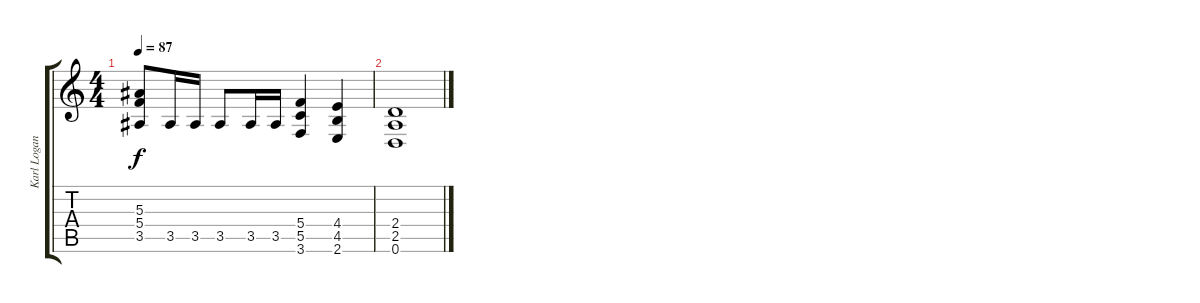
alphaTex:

\track ("Karl Logan" "Karl Logan") {instrument distortionguitar}
\staff {score tabs}
\tuning (D4 A3 F3 C3 G2 D2) {hide}
\ts (4 4)
\tempo 87
\clef g2
\ks c
(5.3 5.4 3.5).8{dy f volume 1} 3.5.16 3.5.16 3.5.8 3.5.16 3.5.16 (5.4 5.5 3.6).4 (4.4 4.5 2.6).4 |
(2.4 2.5 0.6).1{volume 0}
